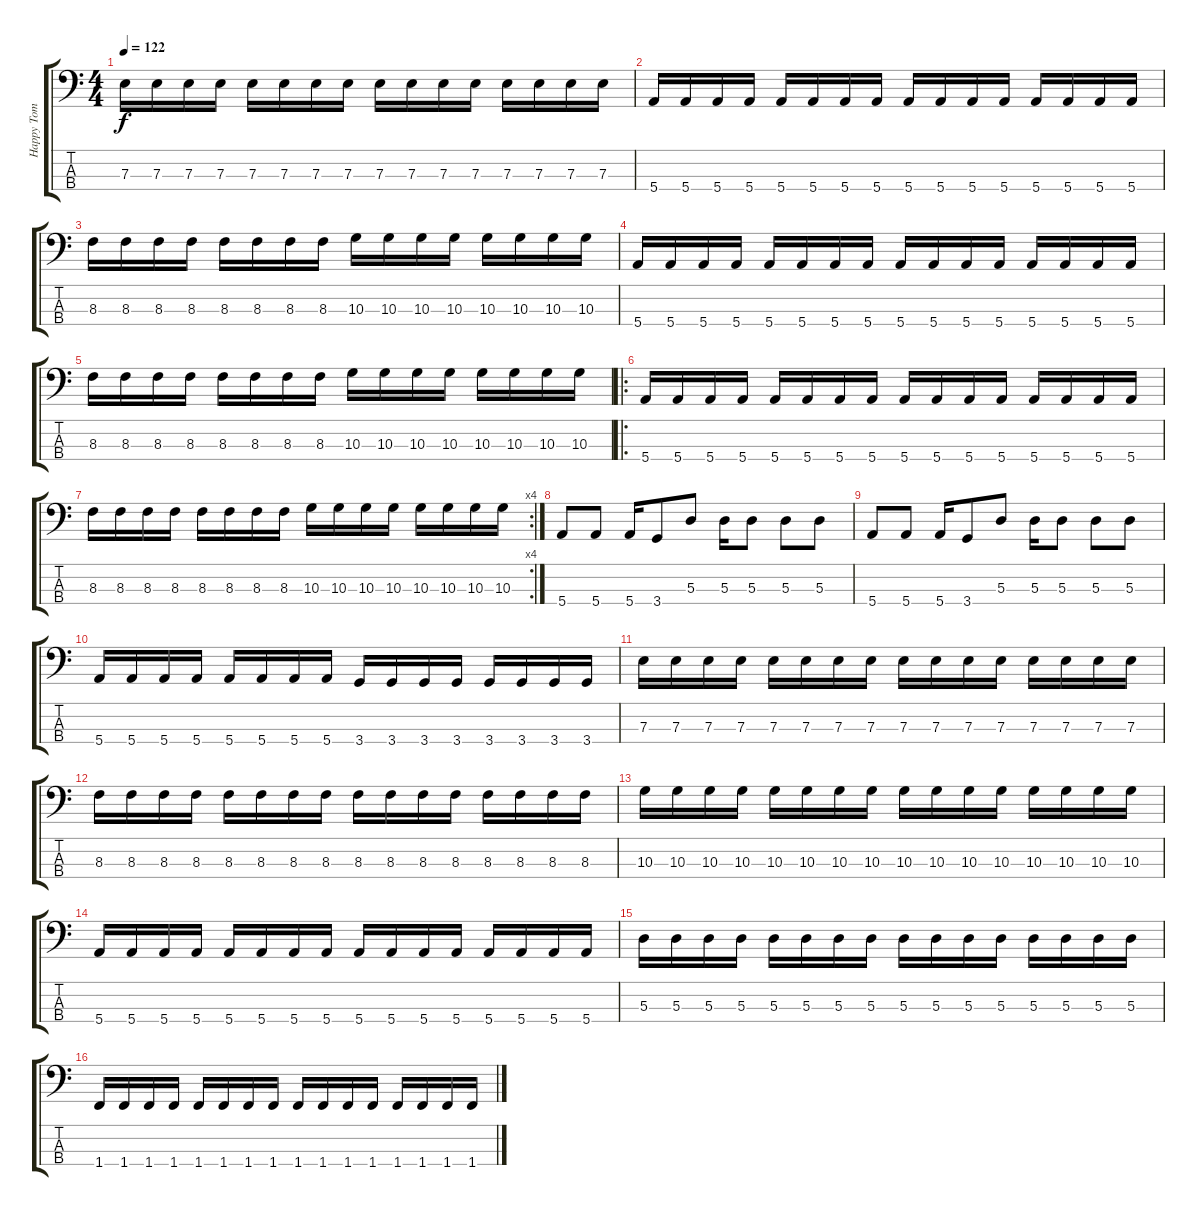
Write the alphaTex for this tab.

\track ("Happy Tom" "Happy Tom") {instrument slapbass2}
\staff {score tabs}
\tuning (G2 D2 A1 E1) {hide}
\ts (4 4)
\tempo 122
\clef f4
\ks c
7.3.16{dy f} 7.3.16 7.3.16 7.3.16 7.3.16 7.3.16 7.3.16 7.3.16 7.3.16 7.3.16 7.3.16 7.3.16 7.3.16 7.3.16 7.3.16 7.3.16 |
5.4.16 5.4.16 5.4.16 5.4.16 5.4.16 5.4.16 5.4.16 5.4.16 5.4.16 5.4.16 5.4.16 5.4.16 5.4.16 5.4.16 5.4.16 5.4.16 |
8.3.16 8.3.16 8.3.16 8.3.16 8.3.16 8.3.16 8.3.16 8.3.16 10.3.16 10.3.16 10.3.16 10.3.16 10.3.16 10.3.16 10.3.16 10.3.16 |
5.4.16 5.4.16 5.4.16 5.4.16 5.4.16 5.4.16 5.4.16 5.4.16 5.4.16 5.4.16 5.4.16 5.4.16 5.4.16 5.4.16 5.4.16 5.4.16 |
8.3.16 8.3.16 8.3.16 8.3.16 8.3.16 8.3.16 8.3.16 8.3.16 10.3.16 10.3.16 10.3.16 10.3.16 10.3.16 10.3.16 10.3.16 10.3.16 |
\ro
5.4.16 5.4.16 5.4.16 5.4.16 5.4.16 5.4.16 5.4.16 5.4.16 5.4.16 5.4.16 5.4.16 5.4.16 5.4.16 5.4.16 5.4.16 5.4.16 |
\rc 4
8.3.16 8.3.16 8.3.16 8.3.16 8.3.16 8.3.16 8.3.16 8.3.16 10.3.16 10.3.16 10.3.16 10.3.16 10.3.16 10.3.16 10.3.16 10.3.16 |
5.4.8 5.4.8 5.4.16 3.4.8 5.3.8 5.3.16 5.3.8 5.3.8 5.3.8 |
5.4.8 5.4.8 5.4.16 3.4.8 5.3.8 5.3.16 5.3.8 5.3.8 5.3.8 |
5.4.16 5.4.16 5.4.16 5.4.16 5.4.16 5.4.16 5.4.16 5.4.16 3.4.16 3.4.16 3.4.16 3.4.16 3.4.16 3.4.16 3.4.16 3.4.16 |
7.3.16 7.3.16 7.3.16 7.3.16 7.3.16 7.3.16 7.3.16 7.3.16 7.3.16 7.3.16 7.3.16 7.3.16 7.3.16 7.3.16 7.3.16 7.3.16 |
8.3.16 8.3.16 8.3.16 8.3.16 8.3.16 8.3.16 8.3.16 8.3.16 8.3.16 8.3.16 8.3.16 8.3.16 8.3.16 8.3.16 8.3.16 8.3.16 |
10.3.16 10.3.16 10.3.16 10.3.16 10.3.16 10.3.16 10.3.16 10.3.16 10.3.16 10.3.16 10.3.16 10.3.16 10.3.16 10.3.16 10.3.16 10.3.16 |
5.4.16 5.4.16 5.4.16 5.4.16 5.4.16 5.4.16 5.4.16 5.4.16 5.4.16 5.4.16 5.4.16 5.4.16 5.4.16 5.4.16 5.4.16 5.4.16 |
5.3.16 5.3.16 5.3.16 5.3.16 5.3.16 5.3.16 5.3.16 5.3.16 5.3.16 5.3.16 5.3.16 5.3.16 5.3.16 5.3.16 5.3.16 5.3.16 |
1.4.16 1.4.16 1.4.16 1.4.16 1.4.16 1.4.16 1.4.16 1.4.16 1.4.16 1.4.16 1.4.16 1.4.16 1.4.16 1.4.16 1.4.16 1.4.16
